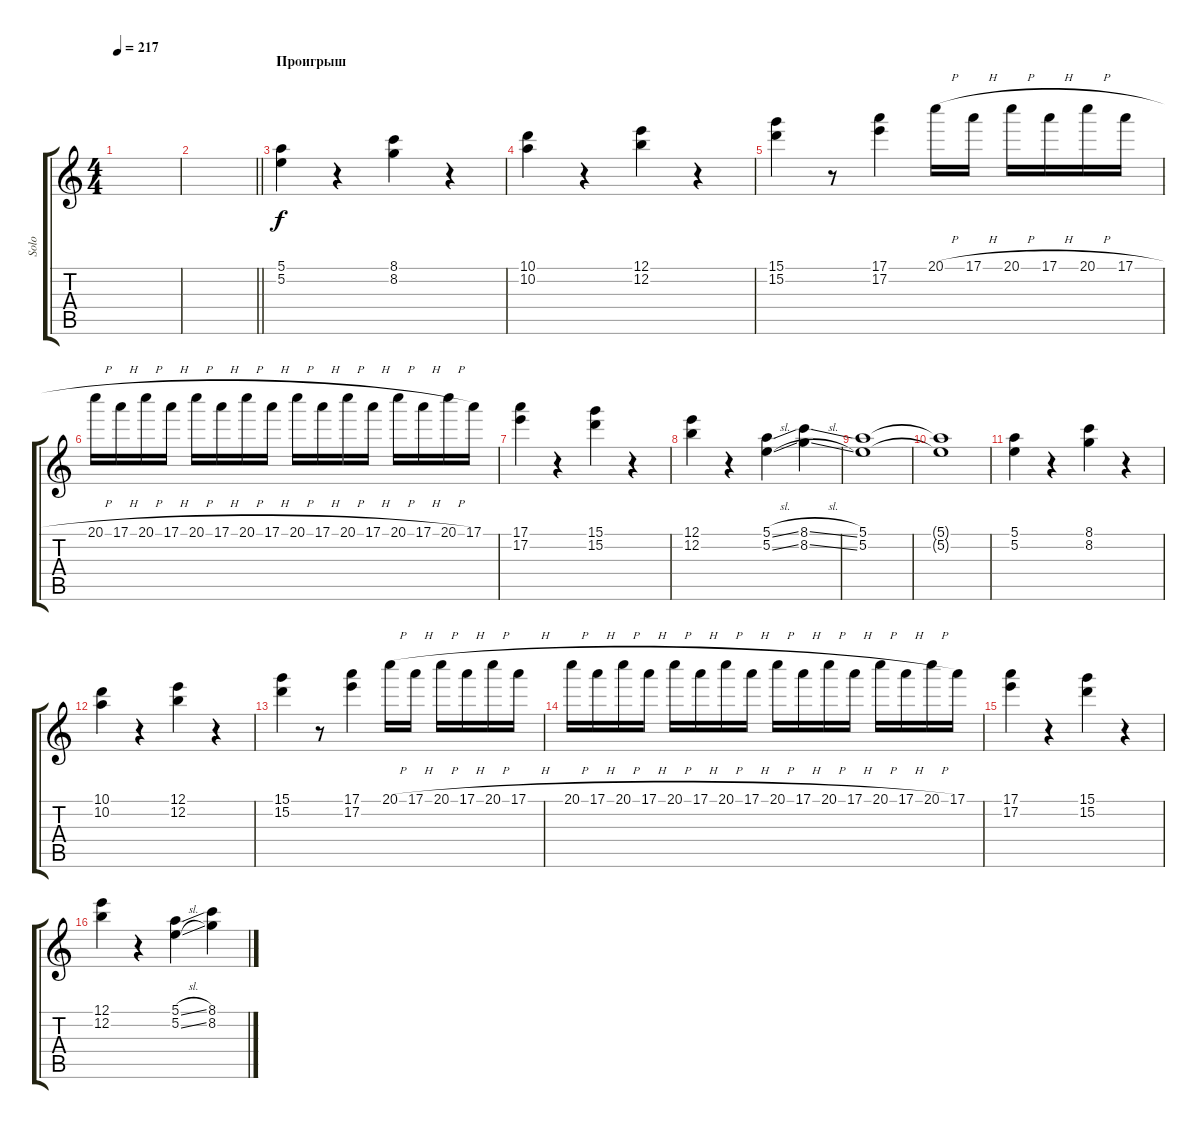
\track ("Solo" "Solo") {instrument distortionguitar}
\staff {score tabs}
\tuning (E4 B3 G3 D3 A2 E2) {hide}
\ts (4 4)
\tempo 217
\clef g2
\ks c
|
\barLineRight lightlight
|
\section ("" "Проигрыш")
(5.1 5.2).4 r.4 (8.1 8.2).4 r.4 |
(10.1 10.2).4 r.4 (12.1 12.2).4 r.4 |
(15.1 15.2).4 r.8 (17.1 17.2).4 20.1{h}.16 17.1{h}.16 20.1{h}.16 17.1{h}.16 20.1{h}.16 17.1{h}.16 |
20.1{h}.16 17.1{h}.16 20.1{h}.16 17.1{h}.16 20.1{h}.16 17.1{h}.16 20.1{h}.16 17.1{h}.16 20.1{h}.16 17.1{h}.16 20.1{h}.16 17.1{h}.16 20.1{h}.16 17.1{h}.16 20.1{h}.16 17.1.16 |
(17.1 17.2).4 r.4 (15.1 15.2).4 r.4 |
(12.1 12.2).4 r.4 (5.1{sl} 5.2{sl}).4 (8.1{sl} 8.2{sl}).4 |
(5.1 5.2).1 |
(5.1{t} 5.2{t}).1 |
(5.1 5.2).4 r.4 (8.1 8.2).4 r.4 |
(10.1 10.2).4 r.4 (12.1 12.2).4 r.4 |
(15.1 15.2).4 r.8 (17.1 17.2).4 20.1{h}.16 17.1{h}.16 20.1{h}.16 17.1{h}.16 20.1{h}.16 17.1{h}.16 |
20.1{h}.16 17.1{h}.16 20.1{h}.16 17.1{h}.16 20.1{h}.16 17.1{h}.16 20.1{h}.16 17.1{h}.16 20.1{h}.16 17.1{h}.16 20.1{h}.16 17.1{h}.16 20.1{h}.16 17.1{h}.16 20.1{h}.16 17.1.16 |
(17.1 17.2).4 r.4 (15.1 15.2).4 r.4 |
(12.1 12.2).4 r.4 (5.1{sl} 5.2{sl}).4 (8.1{sl} 8.2{sl}).4
